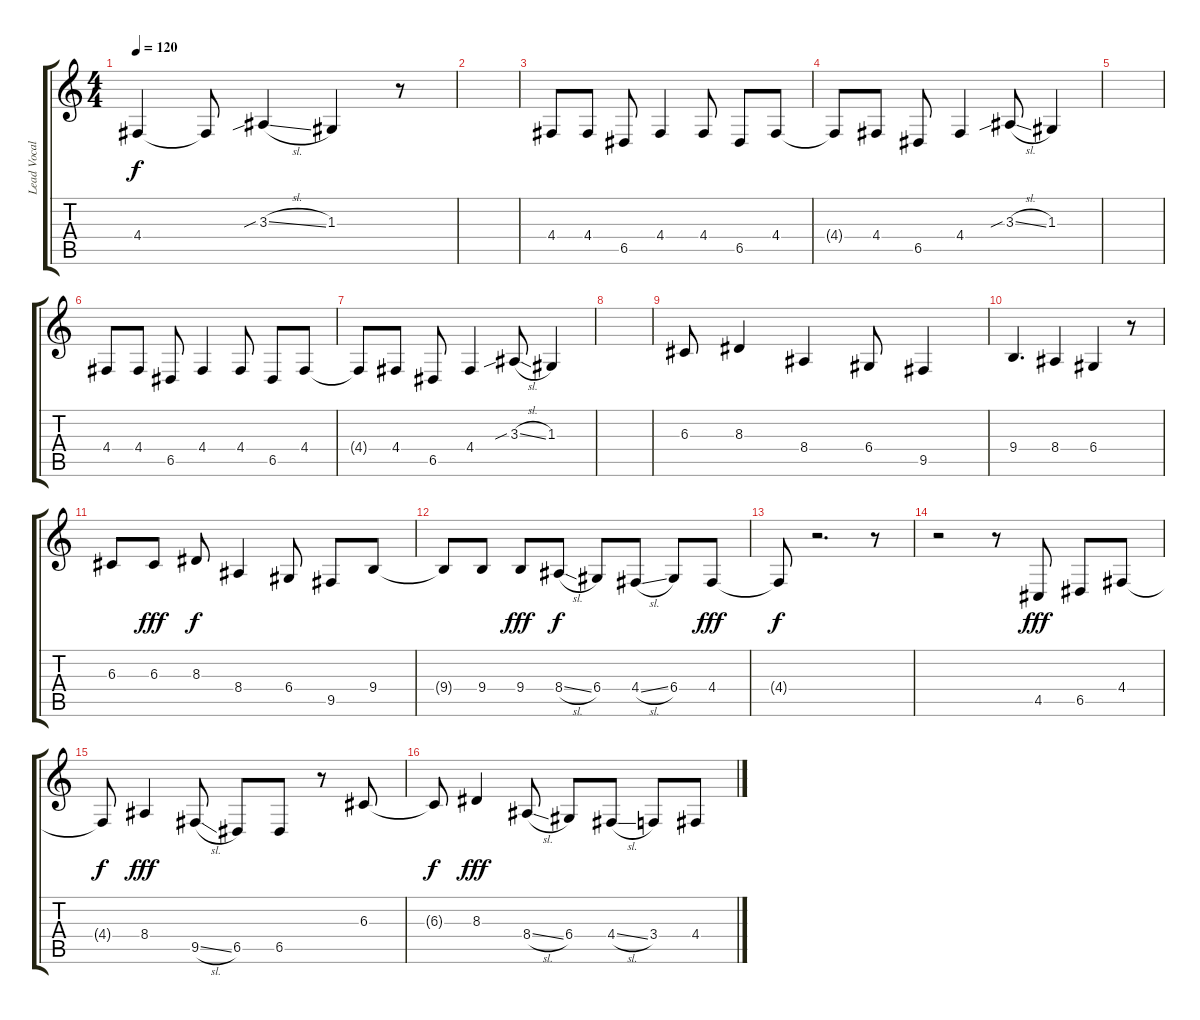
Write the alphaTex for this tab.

\track ("Lead Vocals" "Lead Vocal") {instrument viola}
\staff {score tabs}
\tuning (E4 B3 G3 D3 A2 E2) {hide}
\ts (4 4)
\tempo 120
\clef g2
\ks c
4.4.4{dy f} 4.4{t}.8 3.3{sib sl}.4 1.3.4 r.8 |
|
4.4.8 4.4.8 6.5.8 4.4.4 4.4.8 6.5.8 4.4.8 |
4.4{t}.8 4.4.8 6.5.8 4.4.4 3.3{sib sl}.8 1.3.4 |
|
4.4.8 4.4.8 6.5.8 4.4.4 4.4.8 6.5.8 4.4.8 |
4.4{t}.8 4.4.8 6.5.8 4.4.4 3.3{sib sl}.8 1.3.4 |
|
6.3.8 8.3.4 8.4.4 6.4.8 9.5.4 |
9.4.4{d} 8.4.4 6.4.4 r.8 |
6.3.8 6.3.8{dy fff} 8.3.8{dy f} 8.4.4 6.4.8 9.5.8 9.4.8 |
9.4{t}.8 9.4.8 9.4.8{dy fff} 8.4{sl}.8{dy f} 6.4.8 4.4{sl}.8 6.4.8 4.4.8{dy fff} |
4.4{t}.8{dy f} r.2{d} r.8 |
r.2 r.8 4.5.8{dy fff} 6.5.8 4.4.8 |
4.4{t}.8{dy f} 8.4.4{dy fff} 9.5{sl}.8 6.5.8 6.5.8 r.8 6.3.8 |
6.3{t}.8{dy f} 8.3.4{dy fff} 8.4{sl}.8 6.4.8 4.4{sl}.8 3.4.8 4.4.8
